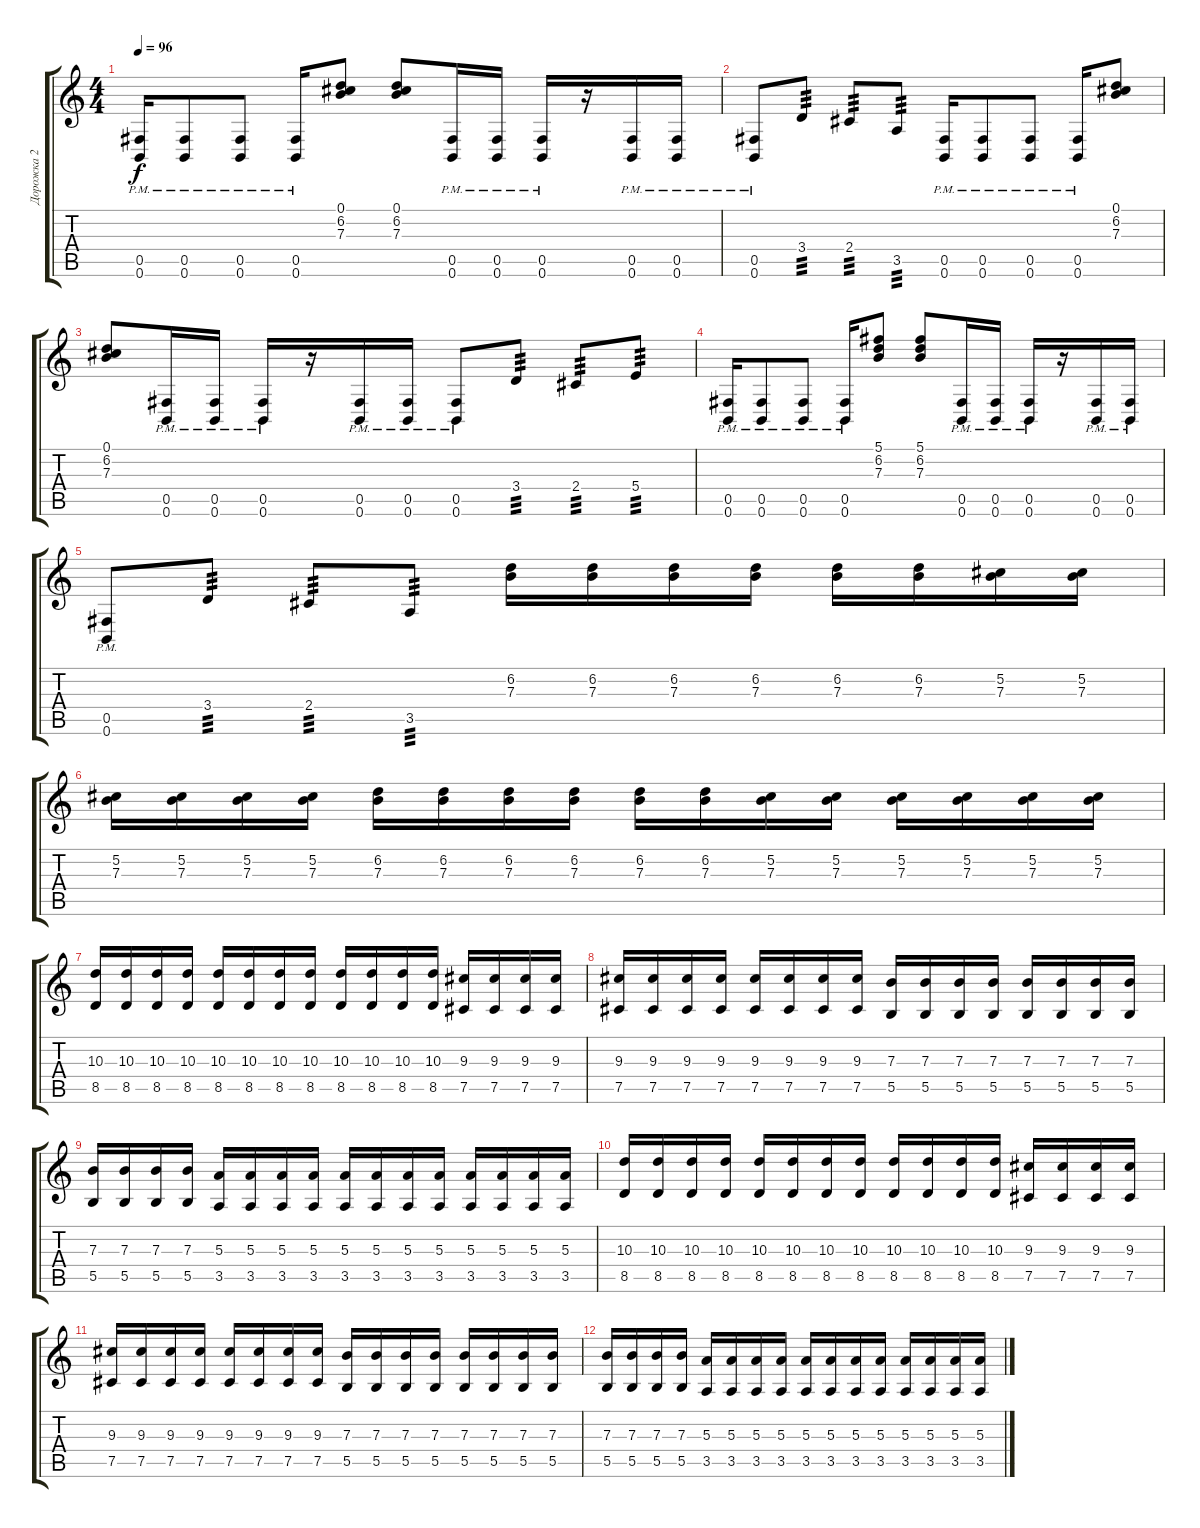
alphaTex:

\track ("Дорожка 2" "Дорожка 2") {instrument overdrivenguitar}
\staff {score tabs}
\tuning (Db4 Ab3 E3 B2 Gb2 B1) {hide}
\ts (4 4)
\tempo 96
\clef g2
\ks c
(0.5{pm} 0.6{pm}).16{dy f instrument overdrivenguitar} (0.5{pm} 0.6{pm}).8 (0.5{pm} 0.6{pm}).8 (0.5{pm} 0.6{pm}).16 (0.1 6.2 7.3).8 (0.1 6.2 7.3).8 (0.5{pm} 0.6{pm}).16 (0.5{pm} 0.6{pm}).16 (0.5{pm} 0.6{pm}).16 r.16 (0.5{pm} 0.6{pm}).16 (0.5{pm} 0.6{pm}).16 |
(0.5{pm} 0.6{pm}).8 3.4.8{tp 3} 2.4.8{tp 3} 3.5.8{tp 3} (0.5{pm} 0.6{pm}).16 (0.5{pm} 0.6{pm}).8 (0.5{pm} 0.6{pm}).8 (0.5{pm} 0.6{pm}).16 (0.1 6.2 7.3).8 |
(0.1 6.2 7.3).8 (0.5{pm} 0.6{pm}).16 (0.5{pm} 0.6{pm}).16 (0.5{pm} 0.6{pm}).16 r.16 (0.5{pm} 0.6{pm}).16 (0.5{pm} 0.6{pm}).16 (0.5{pm} 0.6{pm}).8 3.4.8{tp 3} 2.4.8{tp 3} 5.4.8{tp 3} |
(0.5{pm} 0.6{pm}).16 (0.5{pm} 0.6{pm}).8 (0.5{pm} 0.6{pm}).8 (0.5{pm} 0.6{pm}).16 (5.1 6.2 7.3).8 (5.1 6.2 7.3).8 (0.5{pm} 0.6{pm}).16 (0.5{pm} 0.6{pm}).16 (0.5{pm} 0.6{pm}).16 r.16 (0.5{pm} 0.6{pm}).16 (0.5{pm} 0.6{pm}).16 |
(0.5{pm} 0.6{pm}).8 3.4.8{tp 3} 2.4.8{tp 3} 3.5.8{tp 3} (6.2 7.3).16 (6.2 7.3).16 (6.2 7.3).16 (6.2 7.3).16 (6.2 7.3).16 (6.2 7.3).16 (5.2 7.3).16 (5.2 7.3).16 |
(5.2 7.3).16 (5.2 7.3).16 (5.2 7.3).16 (5.2 7.3).16 (6.2 7.3).16 (6.2 7.3).16 (6.2 7.3).16 (6.2 7.3).16 (6.2 7.3).16 (6.2 7.3).16 (5.2 7.3).16 (5.2 7.3).16 (5.2 7.3).16 (5.2 7.3).16 (5.2 7.3).16 (5.2 7.3).16 |
(10.3 8.5).16 (10.3 8.5).16 (10.3 8.5).16 (10.3 8.5).16 (10.3 8.5).16 (10.3 8.5).16 (10.3 8.5).16 (10.3 8.5).16 (10.3 8.5).16 (10.3 8.5).16 (10.3 8.5).16 (10.3 8.5).16 (9.3 7.5).16 (9.3 7.5).16 (9.3 7.5).16 (9.3 7.5).16 |
(9.3 7.5).16 (9.3 7.5).16 (9.3 7.5).16 (9.3 7.5).16 (9.3 7.5).16 (9.3 7.5).16 (9.3 7.5).16 (9.3 7.5).16 (7.3 5.5).16 (7.3 5.5).16 (7.3 5.5).16 (7.3 5.5).16 (7.3 5.5).16 (7.3 5.5).16 (7.3 5.5).16 (7.3 5.5).16 |
(7.3 5.5).16 (7.3 5.5).16 (7.3 5.5).16 (7.3 5.5).16 (5.3 3.5).16 (5.3 3.5).16 (5.3 3.5).16 (5.3 3.5).16 (5.3 3.5).16 (5.3 3.5).16 (5.3 3.5).16 (5.3 3.5).16 (5.3 3.5).16 (5.3 3.5).16 (5.3 3.5).16 (5.3 3.5).16 |
(10.3 8.5).16 (10.3 8.5).16 (10.3 8.5).16 (10.3 8.5).16 (10.3 8.5).16 (10.3 8.5).16 (10.3 8.5).16 (10.3 8.5).16 (10.3 8.5).16 (10.3 8.5).16 (10.3 8.5).16 (10.3 8.5).16 (9.3 7.5).16 (9.3 7.5).16 (9.3 7.5).16 (9.3 7.5).16 |
(9.3 7.5).16 (9.3 7.5).16 (9.3 7.5).16 (9.3 7.5).16 (9.3 7.5).16 (9.3 7.5).16 (9.3 7.5).16 (9.3 7.5).16 (7.3 5.5).16 (7.3 5.5).16 (7.3 5.5).16 (7.3 5.5).16 (7.3 5.5).16 (7.3 5.5).16 (7.3 5.5).16 (7.3 5.5).16 |
(7.3 5.5).16 (7.3 5.5).16 (7.3 5.5).16 (7.3 5.5).16 (5.3 3.5).16 (5.3 3.5).16 (5.3 3.5).16 (5.3 3.5).16 (5.3 3.5).16 (5.3 3.5).16 (5.3 3.5).16 (5.3 3.5).16 (5.3 3.5).16 (5.3 3.5).16 (5.3 3.5).16 (5.3 3.5).16
